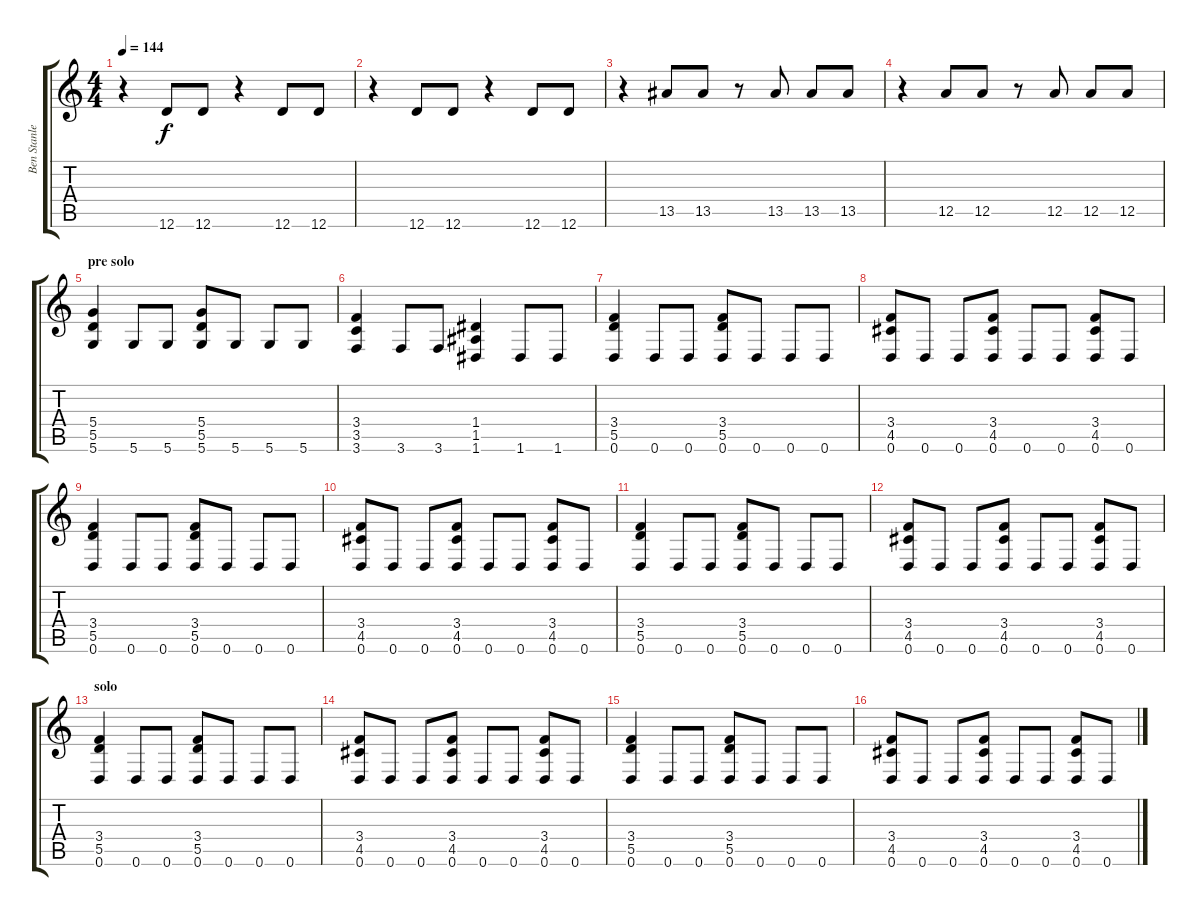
\track ("Ben Stanley (Rythm Guitar)" "Ben Stanle") {instrument overdrivenguitar}
\staff {score tabs}
\tuning (E4 B3 G3 D3 A2 D2) {hide}
\ts (4 4)
\tempo 144
\clef g2
\ks c
r.4{dy f} 12.6.8 12.6.8 r.4 12.6.8 12.6.8 |
r.4 12.6.8 12.6.8 r.4 12.6.8 12.6.8 |
r.4 13.5.8 13.5.8 r.8 13.5.8 13.5.8 13.5.8 |
r.4 12.5.8 12.5.8 r.8 12.5.8 12.5.8 12.5.8 |
\section ("" "pre solo")
(5.4 5.5 5.6).4 5.6.8 5.6.8 (5.4 5.5 5.6).8 5.6.8 5.6.8 5.6.8 |
(3.4 3.5 3.6).4 3.6.8 3.6.8 (1.4 1.5 1.6).4 1.6.8 1.6.8 |
(3.4 5.5 0.6).4 0.6.8 0.6.8 (3.4 5.5 0.6).8 0.6.8 0.6.8 0.6.8 |
(3.4 4.5 0.6).8 0.6.8 0.6.8 (3.4 4.5 0.6).8 0.6.8 0.6.8 (3.4 4.5 0.6).8 0.6.8 |
(3.4 5.5 0.6).4 0.6.8 0.6.8 (3.4 5.5 0.6).8 0.6.8 0.6.8 0.6.8 |
(3.4 4.5 0.6).8 0.6.8 0.6.8 (3.4 4.5 0.6).8 0.6.8 0.6.8 (3.4 4.5 0.6).8 0.6.8 |
(3.4 5.5 0.6).4 0.6.8 0.6.8 (3.4 5.5 0.6).8 0.6.8 0.6.8 0.6.8 |
(3.4 4.5 0.6).8 0.6.8 0.6.8 (3.4 4.5 0.6).8 0.6.8 0.6.8 (3.4 4.5 0.6).8 0.6.8 |
\section ("" "solo")
(3.4 5.5 0.6).4 0.6.8 0.6.8 (3.4 5.5 0.6).8 0.6.8 0.6.8 0.6.8 |
(3.4 4.5 0.6).8 0.6.8 0.6.8 (3.4 4.5 0.6).8 0.6.8 0.6.8 (3.4 4.5 0.6).8 0.6.8 |
(3.4 5.5 0.6).4 0.6.8 0.6.8 (3.4 5.5 0.6).8 0.6.8 0.6.8 0.6.8 |
(3.4 4.5 0.6).8 0.6.8 0.6.8 (3.4 4.5 0.6).8 0.6.8 0.6.8 (3.4 4.5 0.6).8 0.6.8
